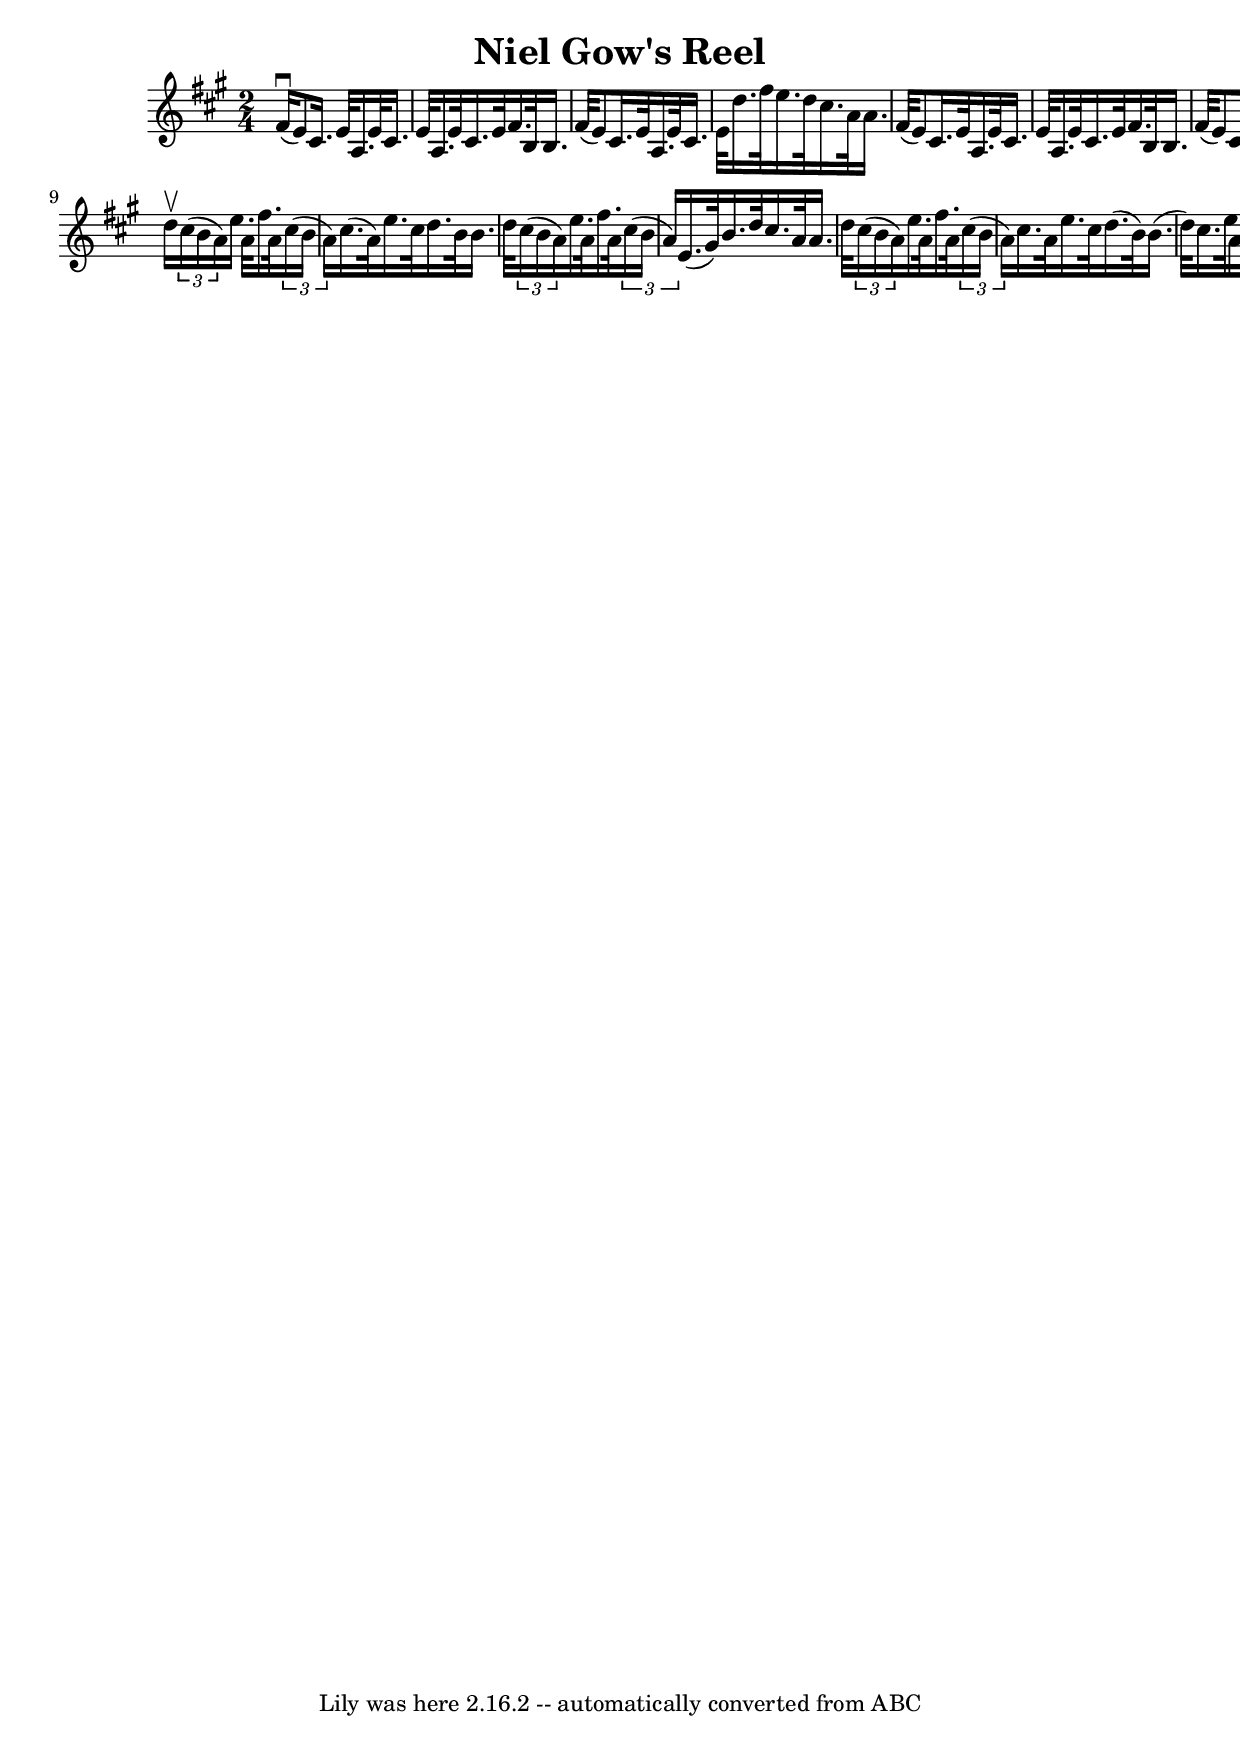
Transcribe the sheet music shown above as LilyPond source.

\version "2.7.40"
\include "Mammoth.ily"
\header {
	%% book = "Ryan's Mammoth Collection"
	crossRefNumber = "1"
	footnotes = ""
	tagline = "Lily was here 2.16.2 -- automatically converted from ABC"
	title = "Niel Gow's Reel"
}
voicedefault =  {


\time 2/4 \key a \major fis'16^\downbow(|
 e'8) cis'16.    
e'32 a16. e'32 cis'16. e'32  |
 a16. e'32 cis'16.    
e'32 fis'16. b32 b16. fis'32 (|
 e'8) cis'16. e'32 
 a16. e'32 cis'16. e'32  |
 d''16. fis''32 e''16.    
d''32 cis''16. a'32 a'16. fis'32 (|
 e'8) cis'16.   
 e'32 a16. e'32 cis'16. e'32  |
 a16. e'32 cis'16.    
e'32 fis'16. b32 b16. fis'32 (|
 e'8) cis'16. e'32 
 a16. e'32 cis'16. e'32  |
 d''16. fis''32 e''16.    
d''32 cis''16 (a'16) a'16 -. \bar "|." d''16^\upbow |
   
\times 2/3 { cis''16 (b'16 a'16) } e''16. a'32 fis''16.    
a'32    \times 2/3 { cis''16 (b'16 a'16) } |
 cis''16. (
a'32) e''16. cis''32 d''16. b'32 b'16. d''32  |
   
\times 2/3 { cis''16 (b'16 a'16) } e''16. a'32 fis''16.    
a'32    \times 2/3 { cis''16 (b'16 a'16) } |
 e'16. (
gis'32) b'16. d''32 cis''16. a'32 a'16. d''32  |
     
\times 2/3 { cis''16 (b'16 a'16) } e''16. a'32 fis''16.    
a'32    \times 2/3 { cis''16 (b'16 a'16) } |
 cis''16.    
a'32 e''16. cis''32 d''16. (b'32) b'16. (d''32) |
 
 cis''16. e''32 a'16. cis''32 d''16. fis''32 b'16. d''32  
|
 e'16. gis'32 b'16. d''32 cis''16 (a'16) a'16 
-.     \bar "|."   
}

\score{
    <<

	\context Staff="default"
	{
	    \voicedefault 
	}

    >>
	\layout {
	}
	\midi {}
}
